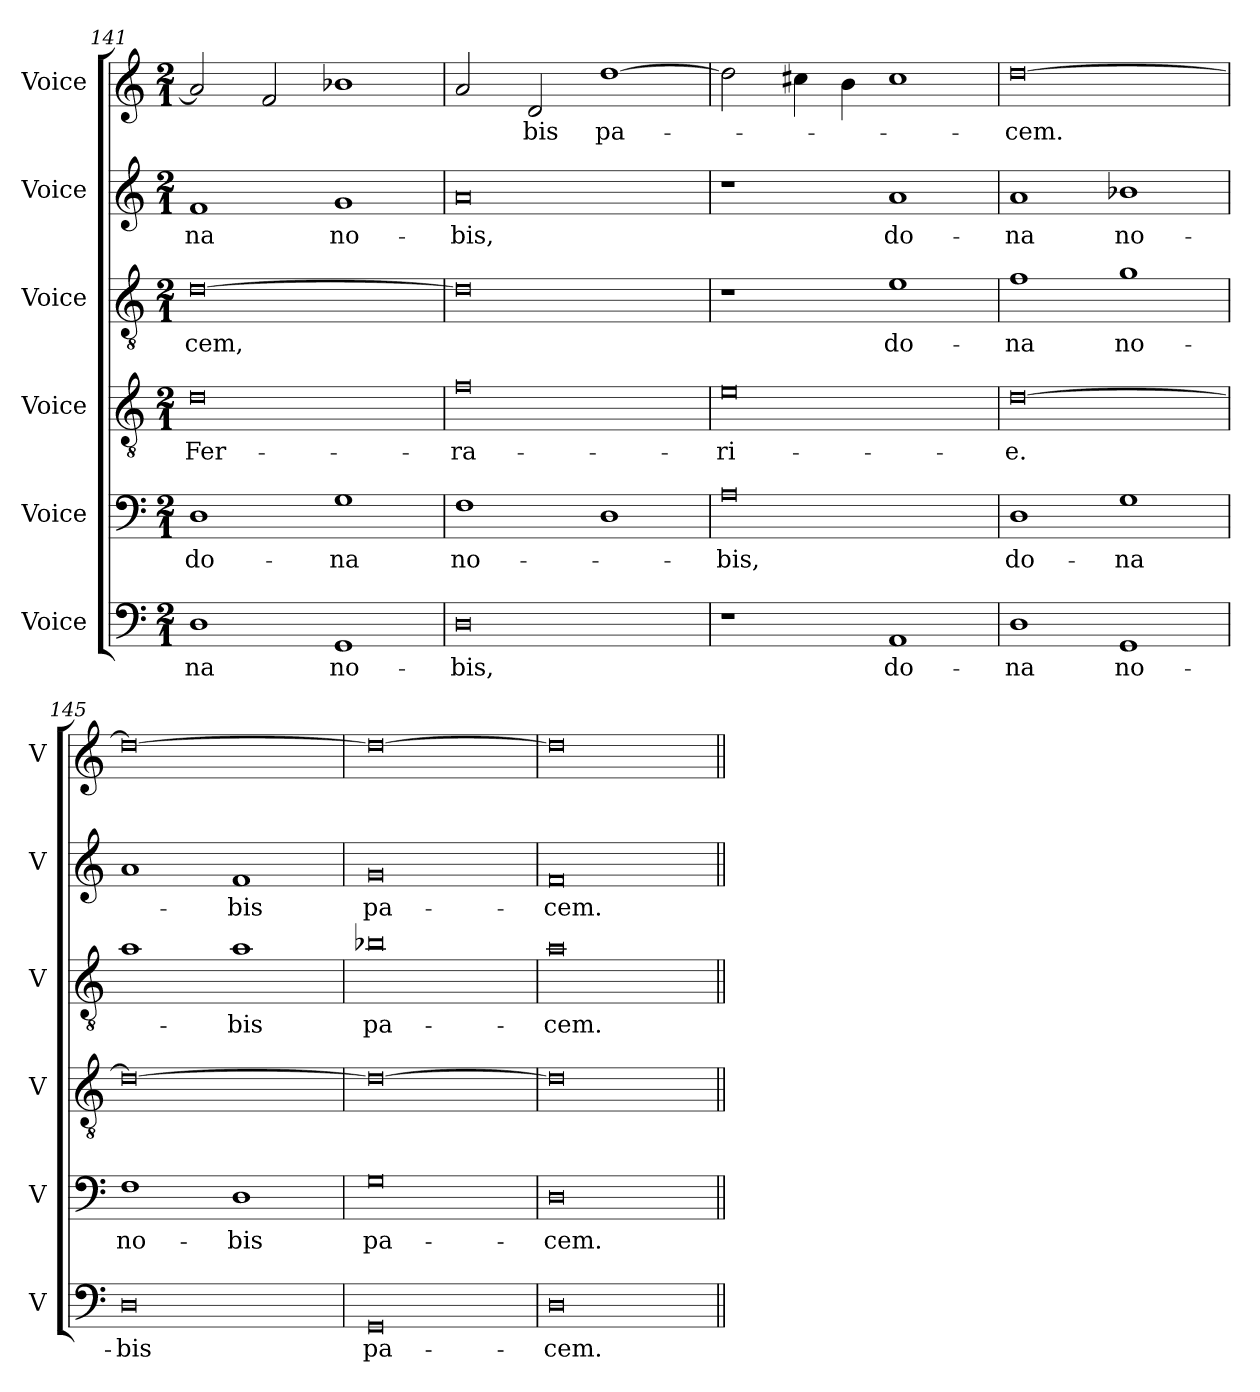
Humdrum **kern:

**kern	**text	**kern	**text	**kern	**text	**kern	**text	**kern	**text	**kern	**text
*part6	*part6	*part5	*part5	*part4	*part4	*part3	*part3	*part2	*part2	*part1	*part1
*staff6	*staff6	*staff5	*staff5	*staff4	*staff4	*staff3	*staff3	*staff2	*staff2	*staff1	*staff1
*I"Voice	*	*I"Voice	*	*I"Voice	*	*I"Voice	*	*I"Voice	*	*I"Voice	*
*I'V	*	*I'V	*	*I'V	*	*I'V	*	*I'V	*	*I'V	*
!!LO:LB:g=z
*clefF4	*	*clefF4	*	*clefGv2	*	*clefGv2	*	*clefG2	*	*clefG2	*
*k[]	*	*k[]	*	*k[]	*	*k[]	*	*k[]	*	*k[]	*
*M2/1	*	*M2/1	*	*M2/1	*	*M2/1	*	*M2/1	*	*M2/1	*
=141	=141	=141	=141	=141	=141	=141	=141	=141	=141	=141	=141
!	!LO:LY:b	!	!LO:LY:b	!	!LO:LY:b	!	!LO:LY:b	!	!LO:LY:b	!	!
1D	-na	1D	do-	0d	Fer-	[0d	-cem,	1f	-na	2a/]	.
.	.	.	.	.	.	.	.	.	.	2f/	.
!	!LO:LY:b	!	!LO:LY:b	!	!	!	!	!	!LO:LY:b	!	!
1GG	no-	1G	-na	.	.	.	.	1g	no-	1b-X	.
=142	=142	=142	=142	=142	=142	=142	=142	=142	=142	=142	=142
!	!LO:LY:b	!	!LO:LY:b	!	!LO:LY:b	!	!	!	!LO:LY:b	!	!
0D	-bis,	1F	no-	0f	-ra-	0d]	.	0a	-bis,	2a/	.
!	!	!	!	!	!	!	!	!	!	!	!LO:LY:b
.	.	.	.	.	.	.	.	.	.	2d/	-bis
!	!	!	!	!	!	!	!	!	!	!	!LO:LY:b
.	.	1D	.	.	.	.	.	.	.	[1dd	pa-
=143	=143	=143	=143	=143	=143	=143	=143	=143	=143	=143	=143
!	!	!	!LO:LY:b	!	!LO:LY:b	!	!	!	!	!	!
1r	.	0A	-bis,	0e	-ri-	1r	.	1r	.	2dd\]	.
.	.	.	.	.	.	.	.	.	.	4cc#X\	.
.	.	.	.	.	.	.	.	.	.	4b\	.
!	!LO:LY:b	!	!	!	!	!	!LO:LY:b	!	!LO:LY:b	!	!
1AA	do-	.	.	.	.	1e	do-	1a	do-	1cc#	.
=144	=144	=144	=144	=144	=144	=144	=144	=144	=144	=144	=144
!	!LO:LY:b	!	!LO:LY:b	!	!LO:LY:b	!	!LO:LY:b	!	!LO:LY:b	!	!LO:LY:b
1D	-na	1D	do-	[0d	-e.	1f	-na	1a	-na	[0dd	-cem.
!	!LO:LY:b	!	!LO:LY:b	!	!	!	!LO:LY:b	!	!LO:LY:b	!	!
1GG	no-	1G	-na	.	.	1g	no-	1b-X	no-	.	.
!!LO:PB:g=z
=145	=145	=145	=145	=145	=145	=145	=145	=145	=145	=145	=145
!	!LO:LY:b	!	!LO:LY:b	!	!	!	!	!	!	!	!
0D	-bis	1F	no-	0d_	.	1a	.	1a	.	0dd_	.
!	!	!	!LO:LY:b	!	!	!	!LO:LY:b	!	!LO:LY:b	!	!
.	.	1D	-bis	.	.	1a	-bis	1f	-bis	.	.
=146	=146	=146	=146	=146	=146	=146	=146	=146	=146	=146	=146
!	!LO:LY:b	!	!LO:LY:b	!	!	!	!LO:LY:b	!	!LO:LY:b	!	!
0GG	pa-	0G	pa-	0d_	.	0b-X	pa-	0g	pa-	0dd_	.
=147	=147	=147	=147	=147	=147	=147	=147	=147	=147	=147	=147
!	!LO:LY:b	!	!LO:LY:b	!	!	!	!LO:LY:b	!	!LO:LY:b	!	!
0D	-cem.	0D	-cem.	0d]	.	0a	-cem.	0f	-cem.	0dd]	.
=||	=||	=||	=||	=||	=||	=||	=||	=||	=||	=||	=||
*-	*-	*-	*-	*-	*-	*-	*-	*-	*-	*-	*-
